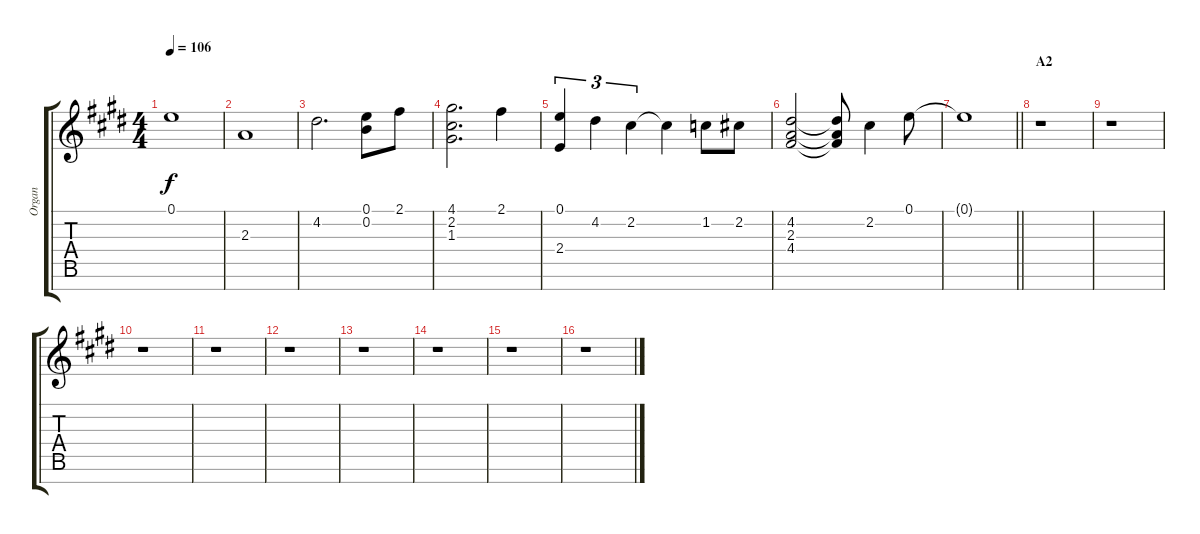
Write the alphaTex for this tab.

\track ("Organ" "Organ") {instrument drawbarorgan}
\staff {score tabs}
\tuning (E5 B4 G4 D4 A3 E3 B2) {hide}
\ts (4 4)
\tempo 106
\clef g2
\ks e
0.1.1{dy f} |
2.3.1 |
4.2.2{d} (0.1 0.2).8 2.1.8 |
(4.1 2.2 1.3).2{d} 2.1.4 |
(0.1 2.4).4{tu (3 2)} 4.2.4{tu (3 2)} 2.2.4{tu (3 2)} 2.2{t}.4 1.2.8 2.2.8 |
(4.2 2.3 4.4).2 (4.2{t} 2.3{t} 4.4{t}).8 2.2.4 0.1.8 |
\barLineRight lightlight
0.1{t}.1 |
\section ("" "A2")
r.1 |
r.1 |
r.1 |
r.1 |
r.1 |
r.1 |
r.1 |
r.1 |
r.1
